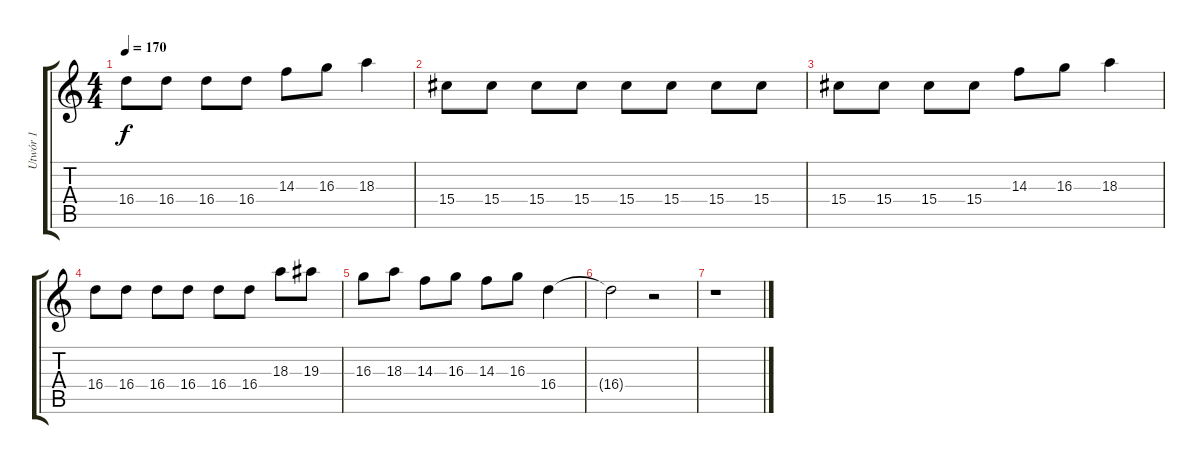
\track ("Utwór 1" "Utwór 1") {instrument acousticguitarsteel}
\staff {score tabs}
\tuning (C4 G3 Eb3 Bb2 F2 C2) {hide}
\ts (4 4)
\tempo 170
\clef g2
\ks c
16.4.8{dy f} 16.4.8 16.4.8 16.4.8 14.3.8 16.3.8 18.3.4 |
15.4.8 15.4.8 15.4.8 15.4.8 15.4.8 15.4.8 15.4.8 15.4.8 |
15.4.8 15.4.8 15.4.8 15.4.8 14.3.8 16.3.8 18.3.4 |
16.4.8 16.4.8 16.4.8 16.4.8 16.4.8 16.4.8 18.3.8 19.3.8 |
16.3.8 18.3.8 14.3.8 16.3.8 14.3.8 16.3.8 16.4.4 |
16.4{t}.2 r.2 |
r.1
